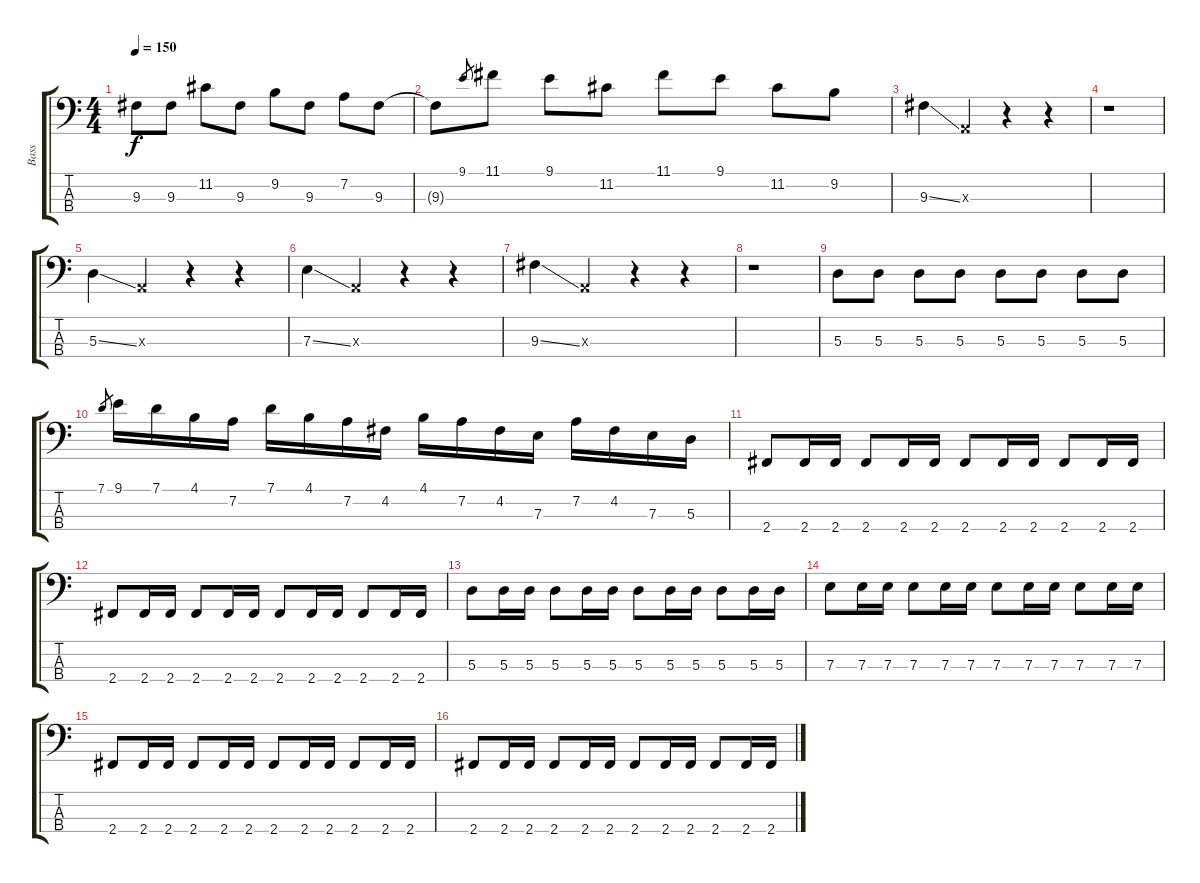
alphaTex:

\track ("Bass" "Bass") {instrument electricbassfinger}
\staff {score tabs}
\tuning (G2 D2 A1 E1) {hide}
\ts (4 4)
\tempo 150
\clef f4
\ks c
9.3{t}.8{dy f} 9.3.8 11.2.8 9.3.8 9.2.8 9.3.8 7.2.8 9.3.8 |
9.3{t}.8 9.1.8{gr} 11.1.8 9.1.8 11.2.8 11.1.8 9.1.8 11.2.8 9.2.8 |
9.3{ss}.4 0.3{x}.4 r.4 r.4 |
r.1 |
5.3{ss}.4 0.3{x}.4 r.4 r.4 |
7.3{ss}.4 0.3{x}.4 r.4 r.4 |
9.3{ss}.4 0.3{x}.4 r.4 r.4 |
r.1 |
5.3.8 5.3.8 5.3.8 5.3.8 5.3.8 5.3.8 5.3.8 5.3.8 |
7.1.8{gr} 9.1.16 7.1.16 4.1.16 7.2.16 7.1.16 4.1.16 7.2.16 4.2.16 4.1.16 7.2.16 4.2.16 7.3.16 7.2.16 4.2.16 7.3.16 5.3.16 |
2.4.8 2.4.16 2.4.16 2.4.8 2.4.16 2.4.16 2.4.8 2.4.16 2.4.16 2.4.8 2.4.16 2.4.16 |
2.4.8 2.4.16 2.4.16 2.4.8 2.4.16 2.4.16 2.4.8 2.4.16 2.4.16 2.4.8 2.4.16 2.4.16 |
5.3.8 5.3.16 5.3.16 5.3.8 5.3.16 5.3.16 5.3.8 5.3.16 5.3.16 5.3.8 5.3.16 5.3.16 |
7.3.8 7.3.16 7.3.16 7.3.8 7.3.16 7.3.16 7.3.8 7.3.16 7.3.16 7.3.8 7.3.16 7.3.16 |
2.4.8 2.4.16 2.4.16 2.4.8 2.4.16 2.4.16 2.4.8 2.4.16 2.4.16 2.4.8 2.4.16 2.4.16 |
2.4.8 2.4.16 2.4.16 2.4.8 2.4.16 2.4.16 2.4.8 2.4.16 2.4.16 2.4.8 2.4.16 2.4.16
